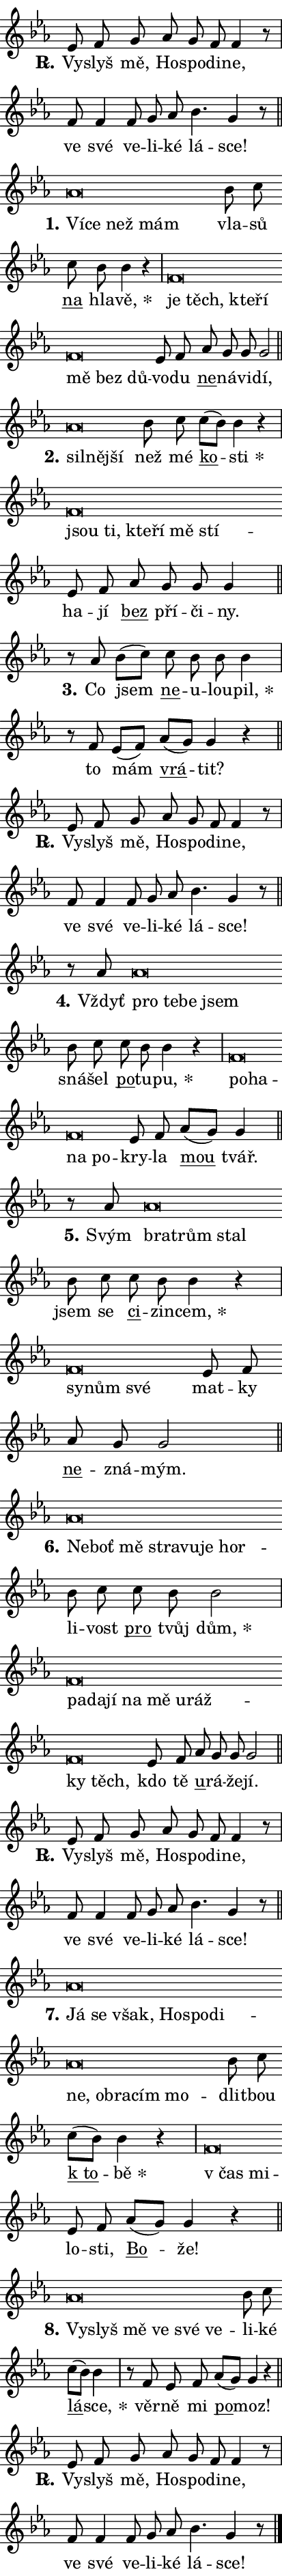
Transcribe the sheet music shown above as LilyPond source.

\version "2.24.0"
\header { tagline = "" }
\paper {
  indent = 0\cm
  top-margin = 0\cm
  right-margin = 0\cm
  bottom-margin = 0\cm
  left-margin = 0\cm
  paper-width = 7\cm
  page-breaking = #ly:one-page-breaking
  system-system-spacing.basic-distance = #11
  score-system-spacing.basic-distance = #11
  ragged-last = ##f
}


%% Author: Thomas Morley
%% https://lists.gnu.org/archive/html/lilypond-user/2020-05/msg00002.html
#(define (line-position grob)
"Returns position of @var[grob} in current system:
   @code{'start}, if at first time-step
   @code{'end}, if at last time-step
   @code{'middle} otherwise
"
  (let* ((col (ly:item-get-column grob))
         (ln (ly:grob-object col 'left-neighbor))
         (rn (ly:grob-object col 'right-neighbor))
         (col-to-check-left (if (ly:grob? ln) ln col))
         (col-to-check-right (if (ly:grob? rn) rn col))
         (break-dir-left
           (and
             (ly:grob-property col-to-check-left 'non-musical #f)
             (ly:item-break-dir col-to-check-left)))
         (break-dir-right
           (and
             (ly:grob-property col-to-check-right 'non-musical #f)
             (ly:item-break-dir col-to-check-right))))
        (cond ((eqv? 1 break-dir-left) 'start)
              ((eqv? -1 break-dir-right) 'end)
              (else 'middle))))

#(define (tranparent-at-line-position vctor)
  (lambda (grob)
  "Relying on @code{line-position} select the relevant enry from @var{vctor}.
Used to determine transparency,"
    (case (line-position grob)
      ((end) (not (vector-ref vctor 0)))
      ((middle) (not (vector-ref vctor 1)))
      ((start) (not (vector-ref vctor 2))))))

noteHeadBreakVisibility =
#(define-music-function (break-visibility)(vector?)
"Makes @code{NoteHead}s transparent relying on @var{break-visibility}"
#{
  \override NoteHead.transparent =
    #(tranparent-at-line-position break-visibility)
#})

#(define delete-ledgers-for-transparent-note-heads
  (lambda (grob)
    "Reads whether a @code{NoteHead} is transparent.
If so this @code{NoteHead} is removed from @code{'note-heads} from
@var{grob}, which is supposed to be @code{LedgerLineSpanner}.
As a result ledgers are not printed for this @code{NoteHead}"
    (let* ((nhds-array (ly:grob-object grob 'note-heads))
           (nhds-list
             (if (ly:grob-array? nhds-array)
                 (ly:grob-array->list nhds-array)
                 '()))
           ;; Relies on the transparent-property being done before
           ;; Staff.LedgerLineSpanner.after-line-breaking is executed.
           ;; This is fragile ...
           (to-keep
             (remove
               (lambda (nhd)
                 (ly:grob-property nhd 'transparent #f))
               nhds-list)))
      ;; TODO find a better method to iterate over grob-arrays, similiar
      ;; to filter/remove etc for lists
      ;; For now rebuilt from scratch
      (set! (ly:grob-object grob 'note-heads)  '())
      (for-each
        (lambda (nhd)
          (ly:pointer-group-interface::add-grob grob 'note-heads nhd))
        to-keep))))

hideNotes = {
  \noteHeadBreakVisibility #begin-of-line-visible
}
unHideNotes = {
  \noteHeadBreakVisibility #all-visible
}

% work-around for resetting accidentals
% https://lilypond.org/doc/v2.23/Documentation/notation/displaying-rhythms#unmetered-music
cadenzaMeasure = {
  \cadenzaOff
  \partial 1024 s1024
  \cadenzaOn
}

#(define-markup-command (accent layout props text) (markup?)
  "Underline accented syllable"
  (interpret-markup layout props
    #{\markup \override #'(offset . 4.3) \underline { #text }#}))

responsum = \markup \concat {
  "R" \hspace #-1.05 \path #0.1 #'((moveto 0 0.07) (lineto 0.9 0.8)) \hspace #0.05 "."
}

\layout {
    \context {
        \Staff
        \remove "Time_signature_engraver"
        \override LedgerLineSpanner.after-line-breaking = #delete-ledgers-for-transparent-note-heads
    }
    \context {
        \Voice {
            \override NoteHead.output-attributes = #'((class . "notehead"))
            \override Hairpin.height = #0.55
        }
    }
    \context {
        \Lyrics {
            \override StanzaNumber.output-attributes = #'((class . "stanzanumber"))
            \override LyricSpace.minimum-distance = #0.9
            \override LyricText.font-name = #"TeX Gyre Schola"
            \override LyricText.font-size = 1
            \override StanzaNumber.font-name = #"TeX Gyre Schola Bold"
            \override StanzaNumber.font-size = 1
        }
    }
}

% magnetic-lyrics.ily
%
%   written by
%     Jean Abou Samra <jean@abou-samra.fr>
%     Werner Lemberg <wl@gnu.org>
%
%   adapted by
%     Jiri Hon <jiri.hon@gmail.com>
%
% Version 2022-Apr-15

% https://www.mail-archive.com/lilypond-user@gnu.org/msg149350.html

#(define (Left_hyphen_pointer_engraver context)
   "Collect syllable-hyphen-syllable occurrences in lyrics and store
them in properties.  This engraver only looks to the left.  For
example, if the lyrics input is @code{foo -- bar}, it does the
following.

@itemize @bullet
@item
Set the @code{text} property of the @code{LyricHyphen} grob between
@q{foo} and @q{bar} to @code{foo}.

@item
Set the @code{left-hyphen} property of the @code{LyricText} grob with
text @q{foo} to the @code{LyricHyphen} grob between @q{foo} and
@q{bar}.
@end itemize

Use this auxiliary engraver in combination with the
@code{lyric-@/text::@/apply-@/magnetic-@/offset!} hook."
   (let ((hyphen #f)
         (text #f))
     (make-engraver
      (acknowledgers
       ((lyric-syllable-interface engraver grob source-engraver)
        (set! text grob)))
      (end-acknowledgers
       ((lyric-hyphen-interface engraver grob source-engraver)
        ;(when (not (grob::has-interface grob 'lyric-space-interface))
          (set! hyphen grob)));)
      ((stop-translation-timestep engraver)
       (when (and text hyphen)
         (ly:grob-set-object! text 'left-hyphen hyphen))
       (set! text #f)
       (set! hyphen #f)))))

#(define (lyric-text::apply-magnetic-offset! grob)
   "If the space between two syllables is less than the value in
property @code{LyricText@/.details@/.squash-threshold}, move the right
syllable to the left so that it gets concatenated with the left
syllable.

Use this function as a hook for
@code{LyricText@/.after-@/line-@/breaking} if the
@code{Left_@/hyphen_@/pointer_@/engraver} is active."
   (let ((hyphen (ly:grob-object grob 'left-hyphen #f)))
     (when hyphen
       (let ((left-text (ly:spanner-bound hyphen LEFT)))
         (when (grob::has-interface left-text 'lyric-syllable-interface)
           (let* ((common (ly:grob-common-refpoint grob left-text X))
                  (this-x-ext (ly:grob-extent grob common X))
                  (left-x-ext
                   (begin
                     ;; Trigger magnetism for left-text.
                     (ly:grob-property left-text 'after-line-breaking)
                     (ly:grob-extent left-text common X)))
                  ;; `delta` is the gap width between two syllables.
                  (delta (- (interval-start this-x-ext)
                            (interval-end left-x-ext)))
                  (details (ly:grob-property grob 'details))
                  (threshold (assoc-get 'squash-threshold details 0.2)))
             (when (< delta threshold)
               (let* (;; We have to manipulate the input text so that
                      ;; ligatures crossing syllable boundaries are not
                      ;; disabled.  For languages based on the Latin
                      ;; script this is essentially a beautification.
                      ;; However, for non-Western scripts it can be a
                      ;; necessity.
                      (lt (ly:grob-property left-text 'text))
                      (rt (ly:grob-property grob 'text))
                      (is-space (grob::has-interface hyphen 'lyric-space-interface))
                      (space (if is-space " " ""))
                      (space-markup (grob-interpret-markup grob " "))
                      (space-size (interval-length (ly:stencil-extent space-markup X)))
                      (extra-delta (if is-space space-size 0))
                      ;; Append new syllable.
                      (ltrt-space (if (and (string? lt) (string? rt))
                                (string-append lt space rt)
                                (make-concat-markup (list lt space rt))))
                      ;; Right-align `ltrt` to the right side.
                      (ltrt-space-markup (grob-interpret-markup
                               grob
                               (make-translate-markup
                                (cons (interval-length this-x-ext) 0)
                                (make-right-align-markup ltrt-space)))))
                 (begin
                   ;; Don't print `left-text`.
                   (ly:grob-set-property! left-text 'stencil #f)
                   ;; Set text and stencil (which holds all collected
                   ;; syllables so far) and shift it to the left.
                   (ly:grob-set-property! grob 'text ltrt-space)
                   (ly:grob-set-property! grob 'stencil ltrt-space-markup)
                   (ly:grob-translate-axis! grob (- (- delta extra-delta)) X))))))))))


#(define (lyric-hyphen::displace-bounds-first grob)
   ;; Make very sure this callback isn't triggered too early.
   (let ((left (ly:spanner-bound grob LEFT))
         (right (ly:spanner-bound grob RIGHT)))
     (ly:grob-property left 'after-line-breaking)
     (ly:grob-property right 'after-line-breaking)
     (ly:lyric-hyphen::print grob)))

squashThreshold = #0.4

\layout {
  \context {
    \Lyrics
    \consists #Left_hyphen_pointer_engraver
    \override LyricText.after-line-breaking =
      #lyric-text::apply-magnetic-offset!
    \override LyricHyphen.stencil = #lyric-hyphen::displace-bounds-first
    \override LyricText.details.squash-threshold = \squashThreshold
    \override LyricHyphen.minimum-distance = 0
    \override LyricHyphen.minimum-length = \squashThreshold
  }
}

squash = \override LyricText.details.squash-threshold = 9999
unSquash = \override LyricText.details.squash-threshold = \squashThreshold

left = \override LyricText.self-alignment-X = #LEFT
unLeft = \revert LyricText.self-alignment-X

starOffset = #(lambda (grob) 
                (let ((x_offset (ly:self-alignment-interface::aligned-on-x-parent grob)))
                  (if (= x_offset 0) 0 (+ x_offset 1.2))))

star = #(define-music-function (syllable)(string?)
"Append star separator at the end of a syllable"
#{
  \once \override LyricText.X-offset = #starOffset
  \lyricmode { \markup {
    #syllable
    \override #'((font-name . "TeX Gyre Schola Bold")) \hspace #0.2 \lower #0.65 \larger "*"
  } }
#})

starAccent = #(define-music-function (syllable)(string?)
"Append star separator at the end of a syllable and make accent"
#{
  \once \override LyricText.X-offset = #starOffset
  \lyricmode { \markup {
    \accent #syllable
    \override #'((font-name . "TeX Gyre Schola Bold")) \hspace #0.2 \lower #0.65 \larger "*"
  } }
#})

breath = #(define-music-function (syllable)(string?)
"Append breathing indicator at the end of a syllable"
#{
  \lyricmode { \markup { #syllable "+" } }
#})

optionalBreath = #(define-music-function (syllable)(string?)
"Append optional breathing indicator at the end of a syllable"
#{
  \lyricmode { \markup { #syllable "(+)" } }
#})


\score {
    <<
        \new Voice = "melody" { \cadenzaOn \key es \major \relative { es'8 f g as g f f4 r8 \cadenzaMeasure \bar "|" f f4 \bar "" f8 g as \bar "" bes4. g4 r8 \cadenzaMeasure \bar "||" \break } }
        \new Lyrics \lyricsto "melody" { \lyricmode { \set stanza = \responsum
Vy -- slyš mě, Ho -- spo -- di -- ne, ve své ve -- li -- ké lá -- sce! } }
    >>
    \layout {}
}

\score {
    <<
        \new Voice = "melody" { \cadenzaOn \key es \major \relative { as'\breve*1/16 \hideNotes \breve*1/16 \bar "" \breve*1/16 \breve*1/16 \bar "" \unHideNotes bes8 c \bar "" c bes bes4 r \cadenzaMeasure \bar "|" f\breve*1/16 \hideNotes \breve*1/16 \bar "" \breve*1/16 \bar "" \breve*1/16 \bar "" \breve*1/16 \bar "" \breve*1/16 \breve*1/16 \bar "" \unHideNotes es8 f \bar "" as g g g2 \cadenzaMeasure \bar "||" \break } }
        \new Lyrics \lyricsto "melody" { \lyricmode { \set stanza = "1."
\left Ví -- \squash ce než mám \unLeft \unSquash vla -- sů \markup \accent na hla -- \star vě, \left je \squash těch, kte -- ří mě bez dů -- \unLeft \unSquash vo -- du \markup \accent ne -- ná -- vi -- dí, } }
    >>
    \layout {}
}

\score {
    <<
        \new Voice = "melody" { \cadenzaOn \key es \major \relative { as'\breve*1/16 \hideNotes \breve*1/16 \breve*1/16 \bar "" \unHideNotes bes8 c \bar "" c[( bes)] bes4 r \cadenzaMeasure \bar "|" f\breve*1/16 \hideNotes \breve*1/16 \bar "" \breve*1/16 \bar "" \breve*1/16 \bar "" \breve*1/16 \breve*1/16 \bar "" \unHideNotes es8 f \bar "" as g g g4 \cadenzaMeasure \bar "||" \break } }
        \new Lyrics \lyricsto "melody" { \lyricmode { \set stanza = "2."
\left sil -- \squash něj -- ší \unLeft \unSquash než mé \markup \accent ko -- \star sti \left jsou \squash ti, kte -- ří mě stí -- \unLeft \unSquash ha -- jí \markup \accent bez pří -- či -- ny. } }
    >>
    \layout {}
}

\score {
    <<
        \new Voice = "melody" { \cadenzaOn \key es \major \relative { r8 as' bes8[( c)] \bar "" c bes bes bes4 \cadenzaMeasure \bar "|" r8 f es8[( f)] \bar "" as[( g)] g4 r \cadenzaMeasure \bar "||" \break } }
        \new Lyrics \lyricsto "melody" { \lyricmode { \set stanza = "3."
Co jsem \markup \accent ne -- u -- lou -- \star pil, to mám \markup \accent vrá -- tit? } }
    >>
    \layout {}
}

\score {
    <<
        \new Voice = "melody" { \cadenzaOn \key es \major \relative { es'8 f g as g f f4 r8 \cadenzaMeasure \bar "|" f f4 \bar "" f8 g as \bar "" bes4. g4 r8 \cadenzaMeasure \bar "||" \break } }
        \new Lyrics \lyricsto "melody" { \lyricmode { \set stanza = \responsum
Vy -- slyš mě, Ho -- spo -- di -- ne, ve své ve -- li -- ké lá -- sce! } }
    >>
    \layout {}
}

\score {
    <<
        \new Voice = "melody" { \cadenzaOn \key es \major \relative { r8 as'8 as\breve*1/16 \hideNotes \breve*1/16 \bar "" \breve*1/16 \breve*1/16 \bar "" \unHideNotes bes8 c \bar "" c bes bes4 r \cadenzaMeasure \bar "|" f\breve*1/16 \hideNotes \breve*1/16 \bar "" \breve*1/16 \breve*1/16 \bar "" \unHideNotes es8 f \bar "" as[( g)] g4 \cadenzaMeasure \bar "||" \break } }
        \new Lyrics \lyricsto "melody" { \lyricmode { \set stanza = "4."
Vždyť \left pro \squash te -- be jsem \unLeft \unSquash sná -- šel \markup \accent po -- tu -- \star pu, \left po -- \squash ha -- na po -- \unLeft \unSquash kry -- la \markup \accent mou tvář. } }
    >>
    \layout {}
}

\score {
    <<
        \new Voice = "melody" { \cadenzaOn \key es \major \relative { r8 as'8 as\breve*1/16 \hideNotes \breve*1/16 \breve*1/16 \bar "" \unHideNotes bes8 c \bar "" c bes bes4 r \cadenzaMeasure \bar "|" f\breve*1/16 \hideNotes \breve*1/16 \breve*1/16 \bar "" \unHideNotes es8 f \bar "" as g g2 \cadenzaMeasure \bar "||" \break } }
        \new Lyrics \lyricsto "melody" { \lyricmode { \set stanza = "5."
Svým \left bra -- \squash trům stal \unLeft \unSquash jsem se \markup \accent ci -- zin -- \star cem, \left sy -- \squash nům své \unLeft \unSquash mat -- ky \markup \accent ne -- zná -- mým. } }
    >>
    \layout {}
}

\score {
    <<
        \new Voice = "melody" { \cadenzaOn \key es \major \relative { as'\breve*1/16 \hideNotes \breve*1/16 \bar "" \breve*1/16 \bar "" \breve*1/16 \bar "" \breve*1/16 \bar "" \breve*1/16 \breve*1/16 \bar "" \unHideNotes bes8 c \bar "" c bes bes2 \cadenzaMeasure \bar "|" f\breve*1/16 \hideNotes \breve*1/16 \bar "" \breve*1/16 \bar "" \breve*1/16 \bar "" \breve*1/16 \bar "" \breve*1/16 \bar "" \breve*1/16 \bar "" \breve*1/16 \breve*1/16 \bar "" \unHideNotes es8 f \bar "" as g g g2 \cadenzaMeasure \bar "||" \break } }
        \new Lyrics \lyricsto "melody" { \lyricmode { \set stanza = "6."
\left Ne -- \squash boť mě stra -- vu -- je hor -- \unLeft \unSquash li -- vost \markup \accent pro tvůj \star dům, \left pa -- \squash da -- jí na mě u -- ráž -- ky těch, \unLeft \unSquash kdo tě \markup \accent u -- rá -- že -- jí. } }
    >>
    \layout {}
}

\score {
    <<
        \new Voice = "melody" { \cadenzaOn \key es \major \relative { es'8 f g as g f f4 r8 \cadenzaMeasure \bar "|" f f4 \bar "" f8 g as \bar "" bes4. g4 r8 \cadenzaMeasure \bar "||" \break } }
        \new Lyrics \lyricsto "melody" { \lyricmode { \set stanza = \responsum
Vy -- slyš mě, Ho -- spo -- di -- ne, ve své ve -- li -- ké lá -- sce! } }
    >>
    \layout {}
}

\score {
    <<
        \new Voice = "melody" { \cadenzaOn \key es \major \relative { as'\breve*1/16 \hideNotes \breve*1/16 \bar "" \breve*1/16 \bar "" \breve*1/16 \bar "" \breve*1/16 \bar "" \breve*1/16 \bar "" \breve*1/16 \bar "" \breve*1/16 \bar "" \breve*1/16 \bar "" \breve*1/16 \breve*1/16 \bar "" \unHideNotes bes8 c \bar "" c[( bes)] bes4 r \cadenzaMeasure \bar "|" f\breve*1/16 \hideNotes \breve*1/16 \bar "" \unHideNotes es8 f \bar "" as[( g)] g4 r \cadenzaMeasure \bar "||" \break } }
        \new Lyrics \lyricsto "melody" { \lyricmode { \set stanza = "7."
\left Já \squash se však, Ho -- spo -- di -- ne, o -- bra -- cím mo -- \unLeft \unSquash dlit -- bou \markup \accent "k to" -- \star bě \left "v čas" \squash mi -- \unLeft \unSquash lo -- sti, \markup \accent Bo -- že! } }
    >>
    \layout {}
}

\score {
    <<
        \new Voice = "melody" { \cadenzaOn \key es \major \relative { as'\breve*1/16 \hideNotes \breve*1/16 \bar "" \breve*1/16 \bar "" \breve*1/16 \bar "" \breve*1/16 \breve*1/16 \bar "" \unHideNotes bes8 c \bar "" c[( bes)] bes4 \cadenzaMeasure \bar "|" r8 f es8 f \bar "" as[( g)] g4 r \cadenzaMeasure \bar "||" \break } }
        \new Lyrics \lyricsto "melody" { \lyricmode { \set stanza = "8."
\left Vy -- \squash slyš mě ve své ve -- \unLeft \unSquash li -- ké \markup \accent lá -- \star sce, věr -- ně mi \markup \accent po -- moz! } }
    >>
    \layout {}
}

\score {
    <<
        \new Voice = "melody" { \cadenzaOn \key es \major \relative { es'8 f g as g f f4 r8 \cadenzaMeasure \bar "|" f f4 \bar "" f8 g as \bar "" bes4. g4 r8 \cadenzaMeasure \bar "||" \break } \bar "|." }
        \new Lyrics \lyricsto "melody" { \lyricmode { \set stanza = \responsum
Vy -- slyš mě, Ho -- spo -- di -- ne, ve své ve -- li -- ké lá -- sce! } }
    >>
    \layout {}
}
